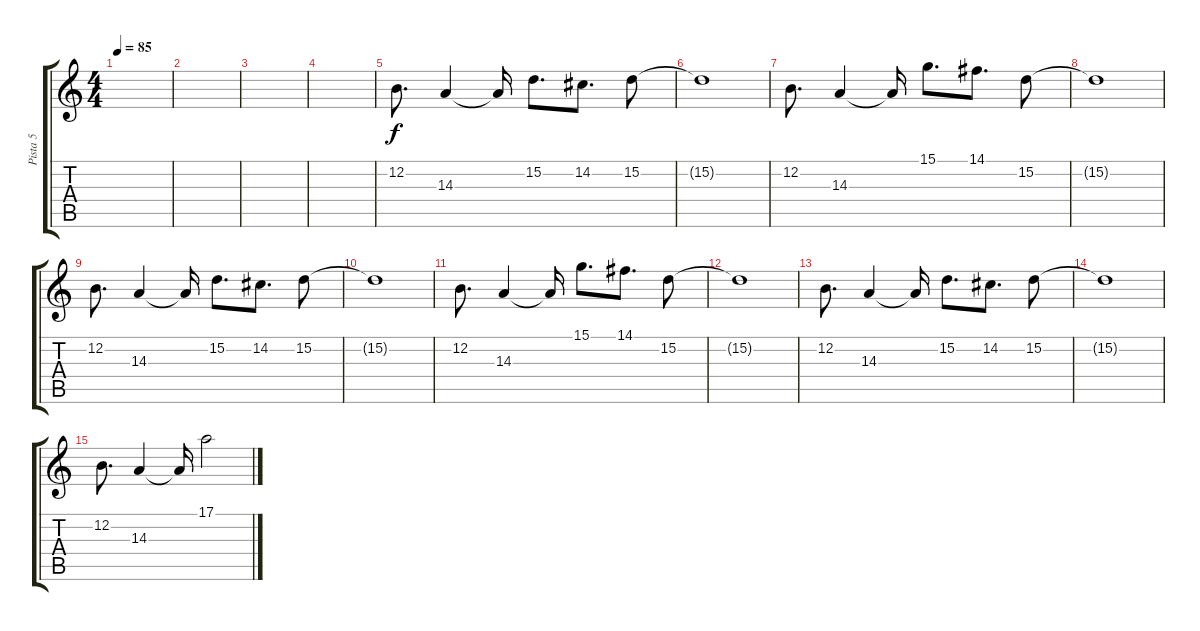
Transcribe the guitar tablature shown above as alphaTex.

\track ("Pista 5" "Pista 5") {instrument lead2sawtooth}
\staff {score tabs}
\tuning (E4 B3 G3 D3 A2 E2) {hide}
\ts (4 4)
\tempo 85
\clef g2
\ks c
|
|
|
|
12.2.8{d} 14.3.4 14.3{t}.16 15.2.8{d} 14.2.8{d} 15.2.8 |
15.2{t}.1 |
12.2.8{d} 14.3.4 14.3{t}.16 15.1.8{d} 14.1.8{d} 15.2.8 |
15.2{t}.1 |
12.2.8{d} 14.3.4 14.3{t}.16 15.2.8{d} 14.2.8{d} 15.2.8 |
15.2{t}.1 |
12.2.8{d} 14.3.4 14.3{t}.16 15.1.8{d} 14.1.8{d} 15.2.8 |
15.2{t}.1 |
12.2.8{d} 14.3.4 14.3{t}.16 15.2.8{d} 14.2.8{d} 15.2.8 |
15.2{t}.1 |
12.2.8{d} 14.3.4 14.3{t}.16 17.1.2
